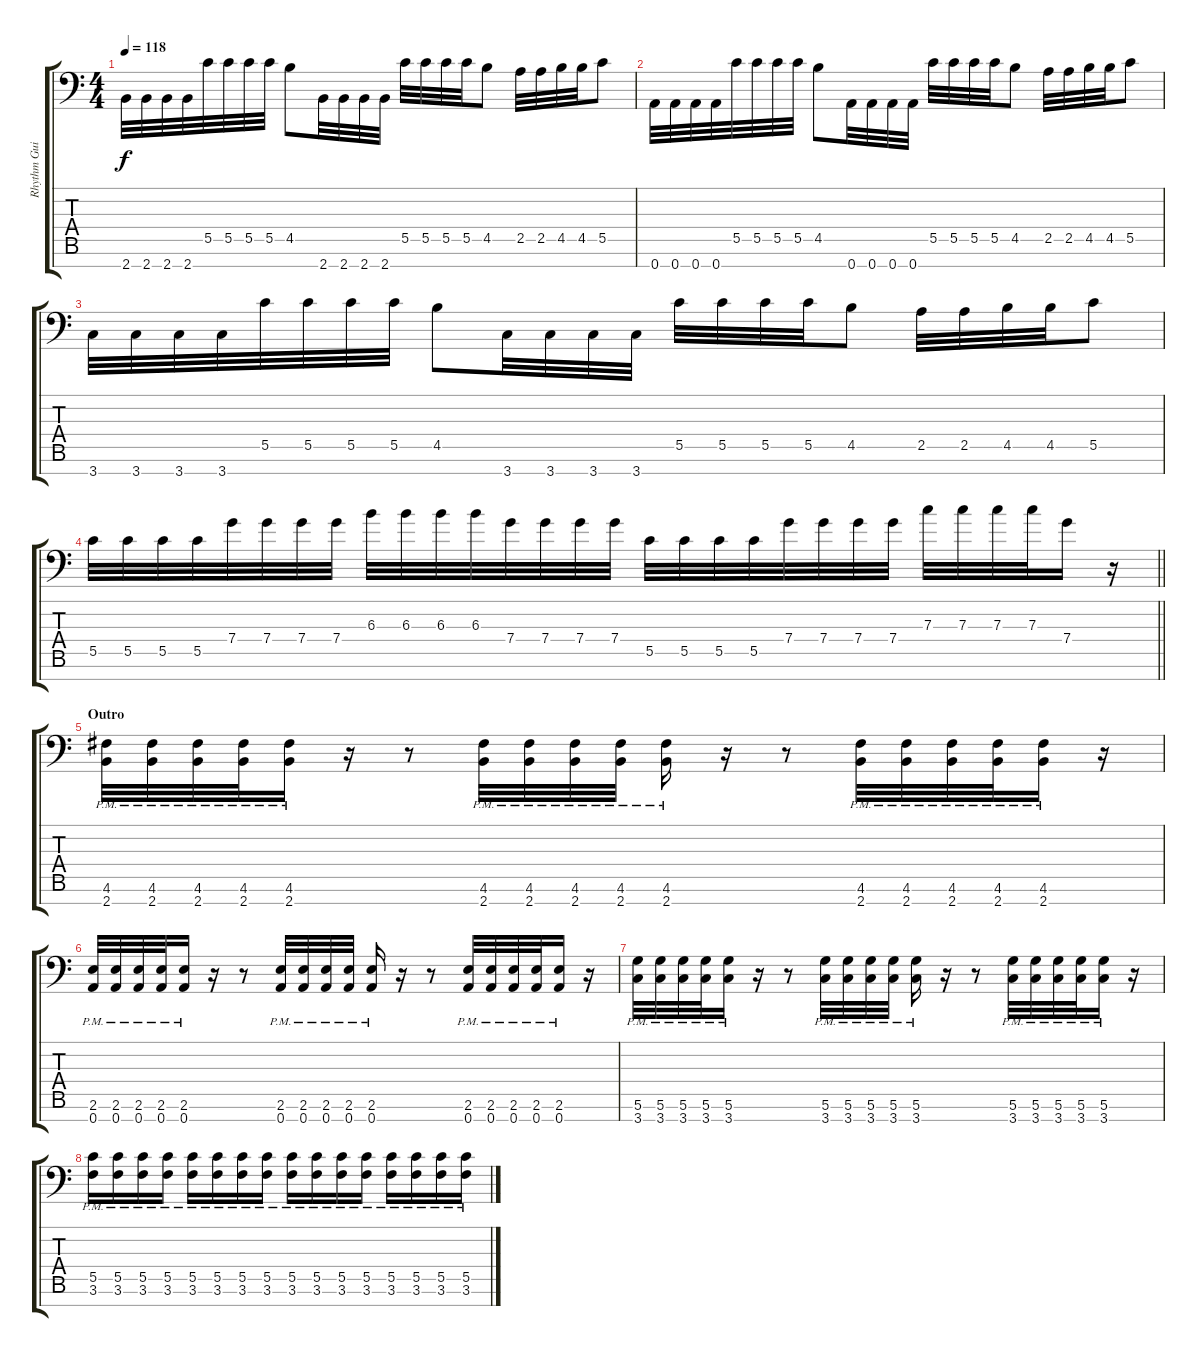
\track ("Rhythm Guitar" "Rhythm Gui") {instrument distortionguitar}
\staff {score tabs}
\tuning (D4 A3 F3 C3 G2 D2 A1) {hide}
\ts (4 4)
\tempo 118
\clef f4
\ks c
2.7.32{dy f} 2.7.32 2.7.32 2.7.32 5.5.32 5.5.32 5.5.32 5.5.32 4.5.8 2.7.32 2.7.32 2.7.32 2.7.32 5.5.32 5.5.32 5.5.32 5.5.32 4.5.8 2.5.32 2.5.32 4.5.32 4.5.32 5.5.8 |
0.7.32 0.7.32 0.7.32 0.7.32 5.5.32 5.5.32 5.5.32 5.5.32 4.5.8 0.7.32 0.7.32 0.7.32 0.7.32 5.5.32 5.5.32 5.5.32 5.5.32 4.5.8 2.5.32 2.5.32 4.5.32 4.5.32 5.5.8 |
3.7.32 3.7.32 3.7.32 3.7.32 5.5.32 5.5.32 5.5.32 5.5.32 4.5.8 3.7.32 3.7.32 3.7.32 3.7.32 5.5.32 5.5.32 5.5.32 5.5.32 4.5.8 2.5.32 2.5.32 4.5.32 4.5.32 5.5.8 |
\barLineRight lightlight
5.5.32 5.5.32 5.5.32 5.5.32 7.4.32 7.4.32 7.4.32 7.4.32 6.3.32 6.3.32 6.3.32 6.3.32 7.4.32 7.4.32 7.4.32 7.4.32 5.5.32 5.5.32 5.5.32 5.5.32 7.4.32 7.4.32 7.4.32 7.4.32 7.3.32 7.3.32 7.3.32 7.3.32 7.4.16 r.16 |
\section ("" "Outro")
(4.6{pm} 2.7{pm}).32 (4.6{pm} 2.7{pm}).32 (4.6{pm} 2.7{pm}).32 (4.6{pm} 2.7{pm}).32 (4.6{pm} 2.7{pm}).16 r.16 r.8 (4.6{pm} 2.7{pm}).32 (4.6{pm} 2.7{pm}).32 (4.6{pm} 2.7{pm}).32 (4.6{pm} 2.7{pm}).32 (4.6{pm} 2.7{pm}).16 r.16 r.8 (4.6{pm} 2.7{pm}).32 (4.6{pm} 2.7{pm}).32 (4.6{pm} 2.7{pm}).32 (4.6{pm} 2.7{pm}).32 (4.6{pm} 2.7{pm}).16 r.16 |
(2.6{pm} 0.7{pm}).32 (2.6{pm} 0.7{pm}).32 (2.6{pm} 0.7{pm}).32 (2.6{pm} 0.7{pm}).32 (2.6{pm} 0.7{pm}).16 r.16 r.8 (2.6{pm} 0.7{pm}).32 (2.6{pm} 0.7{pm}).32 (2.6{pm} 0.7{pm}).32 (2.6{pm} 0.7{pm}).32 (2.6{pm} 0.7{pm}).16 r.16 r.8 (2.6{pm} 0.7{pm}).32 (2.6{pm} 0.7{pm}).32 (2.6{pm} 0.7{pm}).32 (2.6{pm} 0.7{pm}).32 (2.6{pm} 0.7{pm}).16 r.16 |
(5.6{pm} 3.7{pm}).32 (5.6{pm} 3.7{pm}).32 (5.6{pm} 3.7{pm}).32 (5.6{pm} 3.7{pm}).32 (5.6{pm} 3.7{pm}).16 r.16 r.8 (5.6{pm} 3.7{pm}).32 (5.6{pm} 3.7{pm}).32 (5.6{pm} 3.7{pm}).32 (5.6{pm} 3.7{pm}).32 (5.6{pm} 3.7{pm}).16 r.16 r.8 (5.6{pm} 3.7{pm}).32 (5.6{pm} 3.7{pm}).32 (5.6{pm} 3.7{pm}).32 (5.6{pm} 3.7{pm}).32 (5.6{pm} 3.7{pm}).16 r.16 |
(5.5{pm} 3.6{pm}).16 (5.5{pm} 3.6{pm}).16 (5.5{pm} 3.6{pm}).16 (5.5{pm} 3.6{pm}).16 (5.5{pm} 3.6{pm}).16 (5.5{pm} 3.6{pm}).16 (5.5{pm} 3.6{pm}).16 (5.5{pm} 3.6{pm}).16 (5.5{pm} 3.6{pm}).16 (5.5{pm} 3.6{pm}).16 (5.5{pm} 3.6{pm}).16 (5.5{pm} 3.6{pm}).16 (5.5{pm} 3.6{pm}).16 (5.5{pm} 3.6{pm}).16 (5.5{pm} 3.6{pm}).16 (5.5{pm} 3.6{pm}).16
